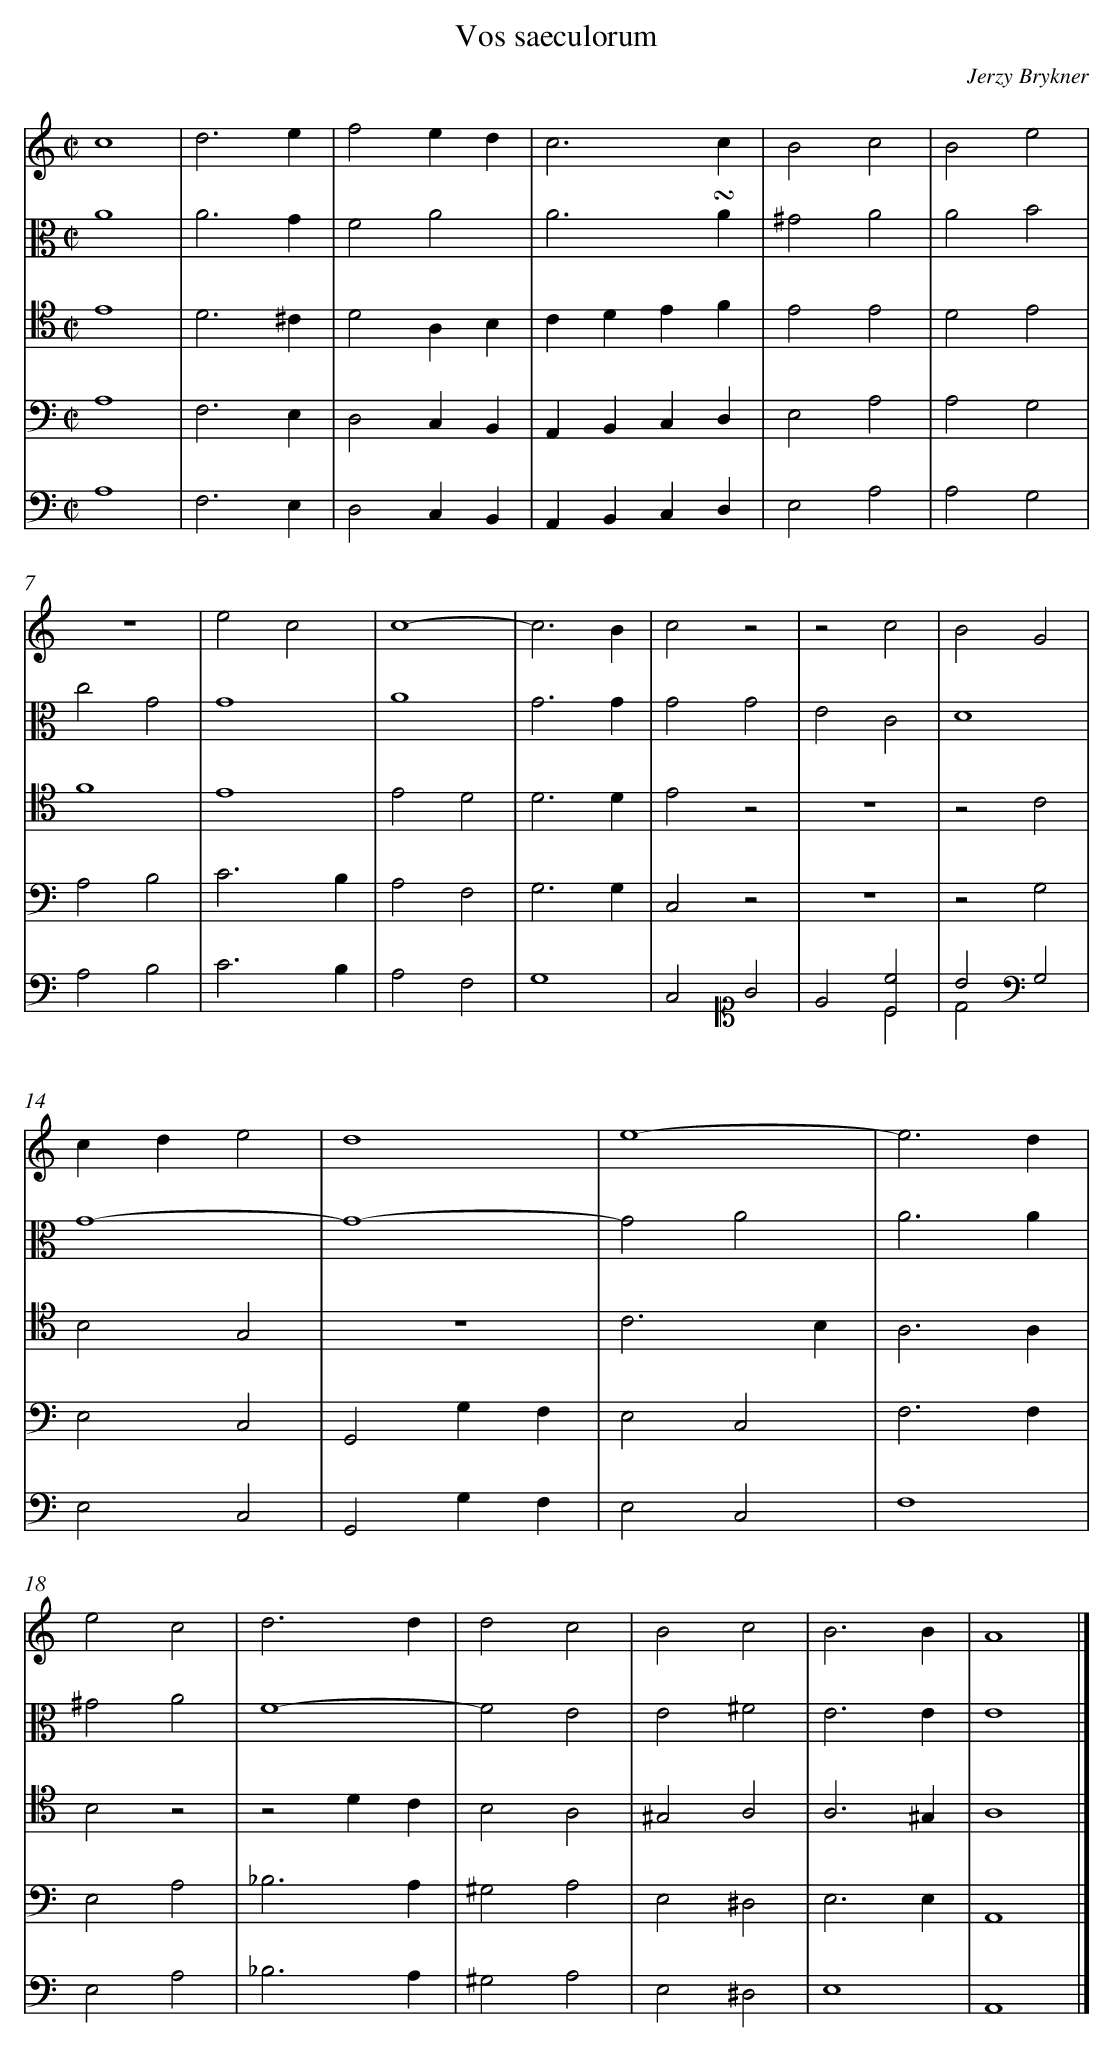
X:1
T: Vos saeculorum
C: Jerzy Brykner
L: 1/4
M: C|
V: 1
V: 2 clef=alto
V: 3 clef=tenor
V: 4 clef=bass
V: 5 clef=bass
K: C
[V:1] c4 |
[V:2] A4 |
[V:3] E4 |
[V:4] A,4 |
[V:5] A,4 |
[V:1] d3e |
[V:2] A3G |
[V:3] D3^C |
[V:4] F,3E, |
[V:5] F,3E, |
[V:1] f2ed |
[V:2] F2A2 |
[V:3] D2A,B, |
[V:4] D,2C,B,, |
[V:5] D,2C,B,, |
[V:1] c3c |
[V:2] A3!turn!A |
[V:3] CDEF |
[V:4] A,,B,,C,D, |
[V:5] A,,B,,C,D, |
[V:1] B2c2 |
[V:2] ^G2A2 |
[V:3] E2E2 |
[V:4] E,2A,2 |
[V:5] E,2A,2 |
[V:1] B2e2 |
[V:2] A2B2 |
[V:3] D2E2 |
[V:4] A,2G,2 |
[V:5] A,2G,2 |
[V:1] z4 |
[V:2] c2G2 |
[V:3] F4 |
[V:4] A,2B,2 |
[V:5] A,2B,2 |
[V:1] e2c2 |
[V:2] G4 |
[V:3] E4 |
[V:4] C3B, |
[V:5] C3B, |
[V:1] c4- |
[V:2] A4 |
[V:3] E2D2 |
[V:4] A,2F,2 |
[V:5] A,2F,2 |
[V:1] c3B |
[V:2] G3G |
[V:3] D3D |
[V:4] G,3G, |
[V:5] G,4 |
[V:1] c2z2 |
[V:2] G2G2 |
[V:3] E2z2 |
[V:4] C,2z2 |
[V:5] C,2[K:clef=C1]G2 |
[V:1] z2c2 |
[V:2] E2C2 |
[V:3] z4 |
[V:4] z4 |
[V:5] E2[C2c2] & x2C2 |
[V:1] B2G2 |
[V:2] D4 |
[V:3] z2C2 |
[V:4] z2G,2 |
[V:5] B2[K:clef=bass]G,2 & D2x2 |
[V:1] cde2 |
[V:2] G4- |
[V:3] B,2G,2 |
[V:4] E,2C,2 |
[V:5] E,2C,2 |
[V:1] d4 |
[V:2] G4- |
[V:3] z4 |
[V:4] G,,2G,F, |
[V:5] G,,2G,F, |
[V:1] e4- |
[V:2] G2A2 |
[V:3] C3B, |
[V:4] E,2C,2 |
[V:5] E,2C,2 |
[V:1] e3d |
[V:2] A3A |
[V:3] A,3A, |
[V:4] F,3F, |
[V:5] F,4 |
[V:1] e2c2 |
[V:2] ^G2A2 |
[V:3] B,2z2 |
[V:4] E,2A,2 |
[V:5] E,2A,2 |
[V:1] d3d |
[V:2] F4- |
[V:3] z2DC |
[V:4] _B,3A, |
[V:5] _B,3A, |
[V:1] d2c2 |
[V:2] F2E2 |
[V:3] B,2A,2 |
[V:4] ^G,2A,2 |
[V:5] ^G,2A,2 |
[V:1] B2c2 |
[V:2] E2^F2 |
[V:3] ^G,2A,2 |
[V:4] E,2^D,2 |
[V:5] E,2^D,2 |
[V:1] B3B |
[V:2] E3E |
[V:3] A,3^G, |
[V:4] E,3E, |
[V:5] E,4 |
[V:1] A4 |]
[V:2] E4 |]
[V:3] A,4 |]
[V:4] A,,4 |]
[V:5] A,,4 |]
